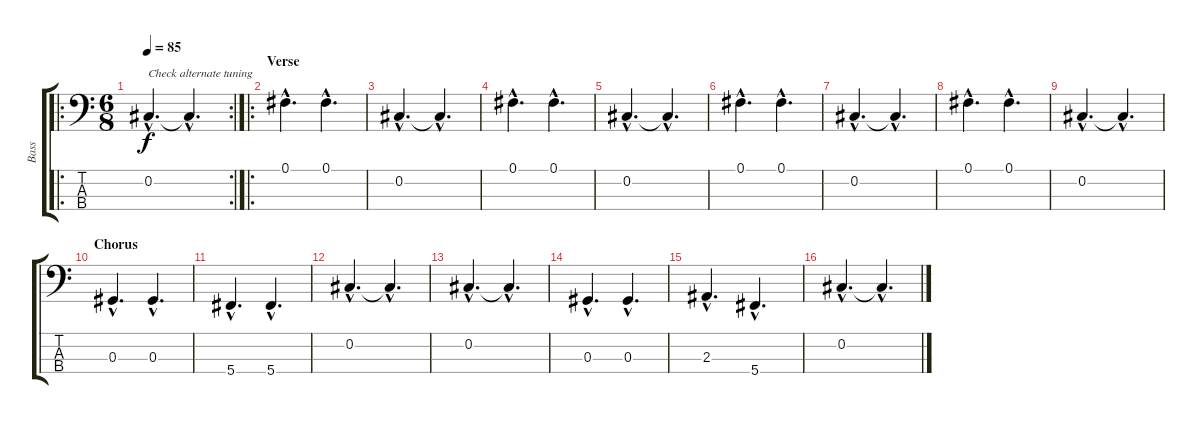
\track ("Bass" "Bass") {instrument electricbassfinger}
\staff {score tabs}
\tuning (Gb2 Db2 Ab1 Db1) {hide}
\ro
\rc 2
\ts (6 8)
\tempo 85
\clef f4
\ks c
0.2{hac}.4{d txt "Check alternate tuning" dy f instrument electricbassfinger} 0.2{hac t}.4{d} |
\ro
\section ("" "Verse")
0.1{hac}.4{d} 0.1{hac}.4{d} |
0.2{hac}.4{d} 0.2{hac t}.4{d} |
0.1{hac}.4{d} 0.1{hac}.4{d} |
0.2{hac}.4{d} 0.2{hac t}.4{d} |
0.1{hac}.4{d} 0.1{hac}.4{d} |
0.2{hac}.4{d} 0.2{hac t}.4{d} |
0.1{hac}.4{d} 0.1{hac}.4{d} |
0.2{hac}.4{d} 0.2{hac t}.4{d} |
\section ("" "Chorus")
0.3{hac}.4{d} 0.3{hac}.4{d} |
5.4{hac}.4{d} 5.4{hac}.4{d} |
0.2{hac}.4{d} 0.2{hac t}.4{d} |
0.2{hac}.4{d} 0.2{hac t}.4{d} |
0.3{hac}.4{d} 0.3{hac}.4{d} |
2.3{hac}.4{d} 5.4{hac}.4{d} |
0.2{hac}.4{d} 0.2{hac t}.4{d}
